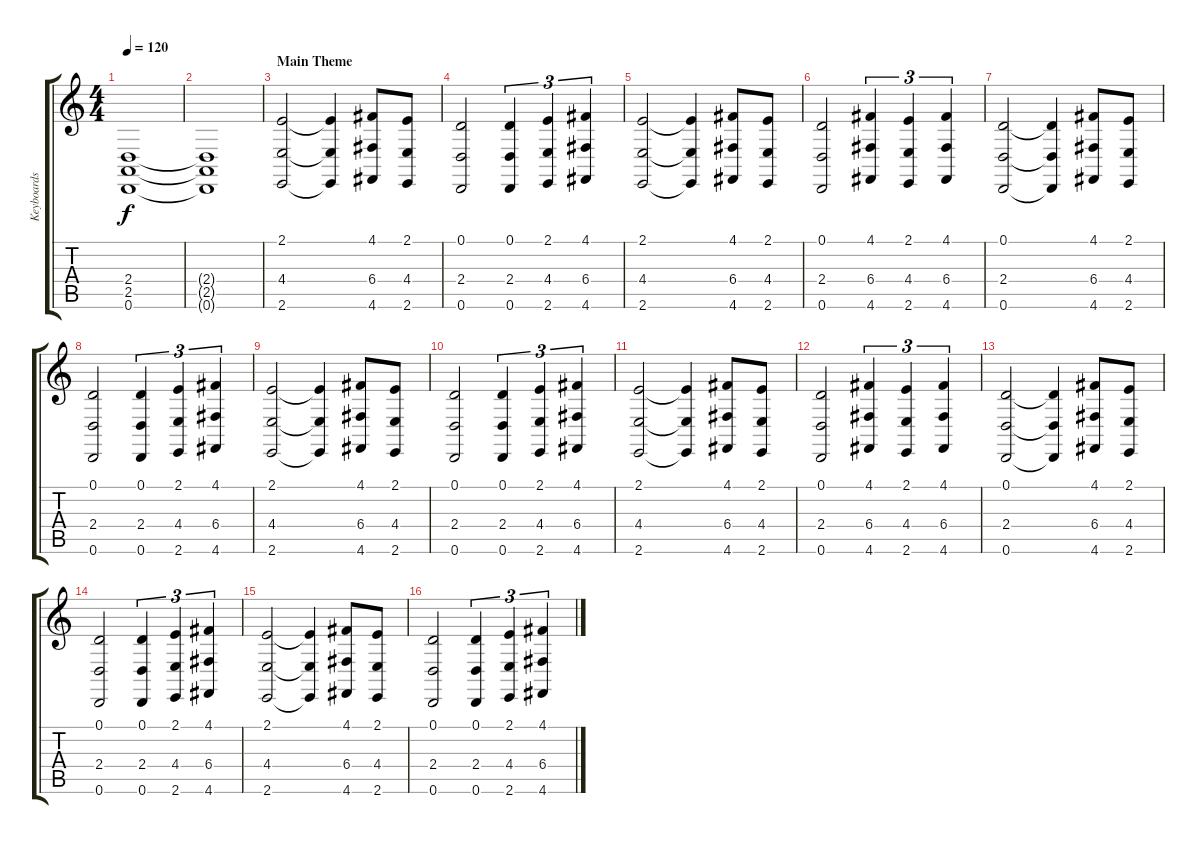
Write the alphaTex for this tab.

\track ("Keyboards" "Keyboards") {instrument stringensemble1}
\staff {score tabs}
\tuning (D4 A3 F3 C3 G2 D2) {hide}
\ts (4 4)
\tempo 120
\clef g2
\ks c
(2.4{t} 2.5{t} 0.6{t}).1{dy f} |
(2.4{t} 2.5{t} 0.6{t}).1 |
\section ("" "Main Theme")
(2.1 4.4 2.6).2{instrument stringensemble1} (2.1{t} 4.4{t} 2.6{t}).4 (4.1 6.4 4.6).8 (2.1 4.4 2.6).8 |
(0.1 2.4 0.6).2 (0.1 2.4 0.6).4{tu (3 2)} (2.1 4.4 2.6).4{tu (3 2)} (4.1 6.4 4.6).4{tu (3 2)} |
(2.1 4.4 2.6).2 (2.1{t} 4.4{t} 2.6{t}).4 (4.1 6.4 4.6).8 (2.1 4.4 2.6).8 |
(0.1 2.4 0.6).2 (4.1 6.4 4.6).4{tu (3 2)} (2.1 4.4 2.6).4{tu (3 2)} (4.1 6.4 4.6).4{tu (3 2)} |
(0.1 2.4 0.6).2 (0.1{t} 2.4{t} 0.6{t}).4 (4.1 6.4 4.6).8 (2.1 4.4 2.6).8 |
(0.1 2.4 0.6).2 (0.1 2.4 0.6).4{tu (3 2)} (2.1 4.4 2.6).4{tu (3 2)} (4.1 6.4 4.6).4{tu (3 2)} |
(2.1 4.4 2.6).2 (2.1{t} 4.4{t} 2.6{t}).4 (4.1 6.4 4.6).8 (2.1 4.4 2.6).8 |
(0.1 2.4 0.6).2 (0.1 2.4 0.6).4{tu (3 2)} (2.1 4.4 2.6).4{tu (3 2)} (4.1 6.4 4.6).4{tu (3 2)} |
(2.1 4.4 2.6).2 (2.1{t} 4.4{t} 2.6{t}).4 (4.1 6.4 4.6).8 (2.1 4.4 2.6).8 |
(0.1 2.4 0.6).2 (4.1 6.4 4.6).4{tu (3 2)} (2.1 4.4 2.6).4{tu (3 2)} (4.1 6.4 4.6).4{tu (3 2)} |
(0.1 2.4 0.6).2 (0.1{t} 2.4{t} 0.6{t}).4 (4.1 6.4 4.6).8 (2.1 4.4 2.6).8 |
(0.1 2.4 0.6).2 (0.1 2.4 0.6).4{tu (3 2)} (2.1 4.4 2.6).4{tu (3 2)} (4.1 6.4 4.6).4{tu (3 2)} |
(2.1 4.4 2.6).2 (2.1{t} 4.4{t} 2.6{t}).4 (4.1 6.4 4.6).8 (2.1 4.4 2.6).8 |
(0.1 2.4 0.6).2 (0.1 2.4 0.6).4{tu (3 2)} (2.1 4.4 2.6).4{tu (3 2)} (4.1 6.4 4.6).4{tu (3 2)}
